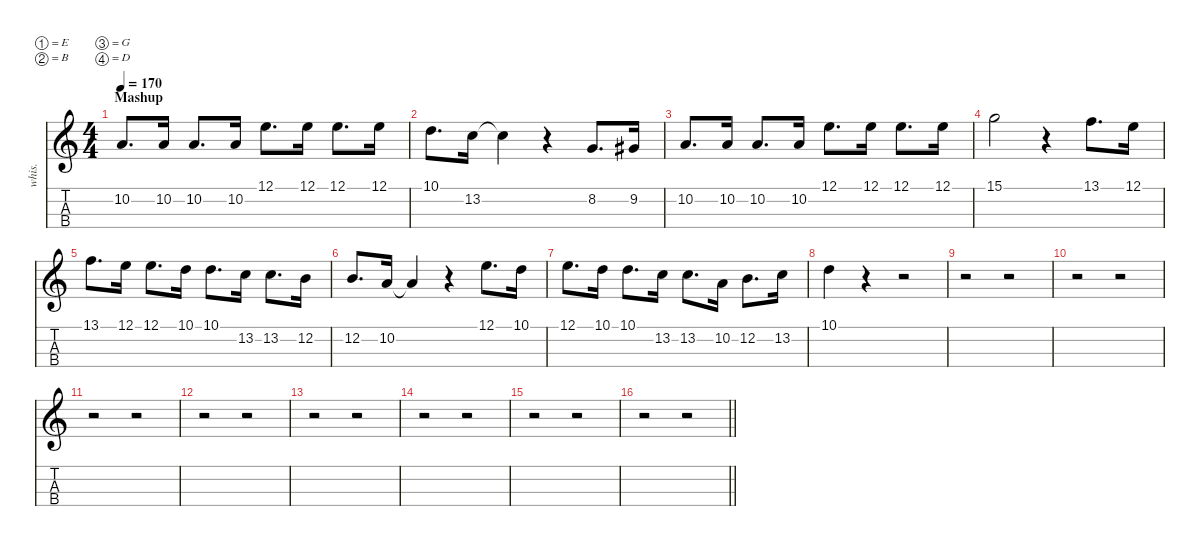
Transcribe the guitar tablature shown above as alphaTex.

\defaultSystemsLayout 4
\hideDynamics
\bracketExtendMode nobrackets
\otherSystemsTrackNameOrientation horizontal
\track ("Voz" "whis.") {instrument whistle}
\staff {score tabs}
\tuning (E4 B3 G3 D3)
\ts (4 4)
\section ("" "Mashup")
\tempo 170
\clef g2
\ks c
10.2.8{d dy f beam Up} 10.2.16{beam Up} 10.2.8{d beam Up} 10.2.16{beam Up} 12.1.8{d beam Down} 12.1.16{beam Down} 12.1.8{d beam Down} 12.1.16{beam Down} |
10.1.8{d beam Down} 13.2.16{beam Down} 13.2{t}.4{beam Down} r.4{beam Down} 8.2.8{d beam Up} 9.2{acc #}.16{beam Up} |
10.2.8{d beam Up} 10.2.16{beam Up} 10.2.8{d beam Up} 10.2.16{beam Up} 12.1.8{d beam Down} 12.1.16{beam Down} 12.1.8{d beam Down} 12.1.16{beam Down} |
15.1.2{beam Down} r.4{beam Down} 13.1.8{d beam Down} 12.1.16{beam Down} |
13.1.8{d beam Down} 12.1.16{beam Down} 12.1.8{d beam Down} 10.1.16{beam Down} 10.1.8{d beam Down} 13.2.16{beam Down} 13.2.8{d beam Down} 12.2.16{beam Down} |
12.2.8{d beam Up} 10.2.16{beam Up} 10.2{t}.4{beam Up} r.4{beam Up} 12.1.8{d beam Down} 10.1.16{beam Down} |
12.1.8{d beam Down} 10.1.16{beam Down} 10.1.8{d beam Down} 13.2.16{beam Down} 13.2.8{d beam Down} 10.2.16{beam Down} 12.2.8{d beam Down} 13.2.16{beam Down} |
10.1.4{beam Down} r.4{beam Down} r.2{beam Down} |
r.2{beam Down} r.2{beam Down} |
r.2{beam Down} r.2{beam Down} |
r.2{beam Down} r.2{beam Down} |
r.2{beam Down} r.2{beam Down} |
r.2{beam Down} r.2{beam Down} |
r.2{beam Down} r.2{beam Down} |
r.2{beam Down} r.2{beam Down} |
\barLineRight lightlight
r.2{beam Down} r.2{beam Down}
